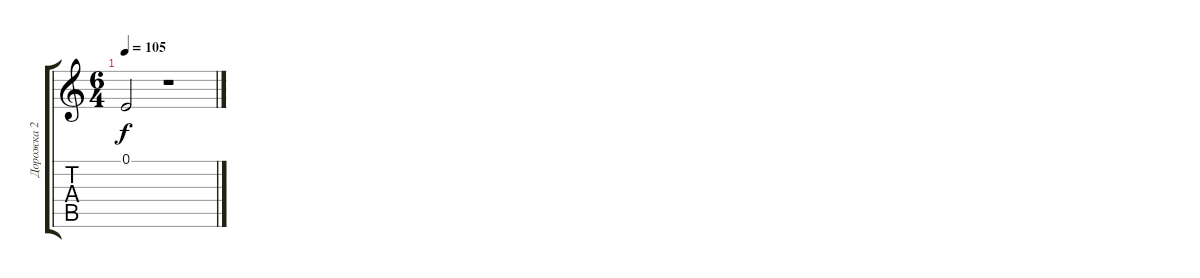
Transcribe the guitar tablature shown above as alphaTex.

\track ("Дорожка 2" "Дорожка 2") {instrument stringensemble1}
\staff {score tabs}
\tuning (E4 B3 G3 D3 A2 E2) {hide}
\ts (6 4)
\tempo 105
\clef g2
\ks c
0.1.2{dy f} r.1
